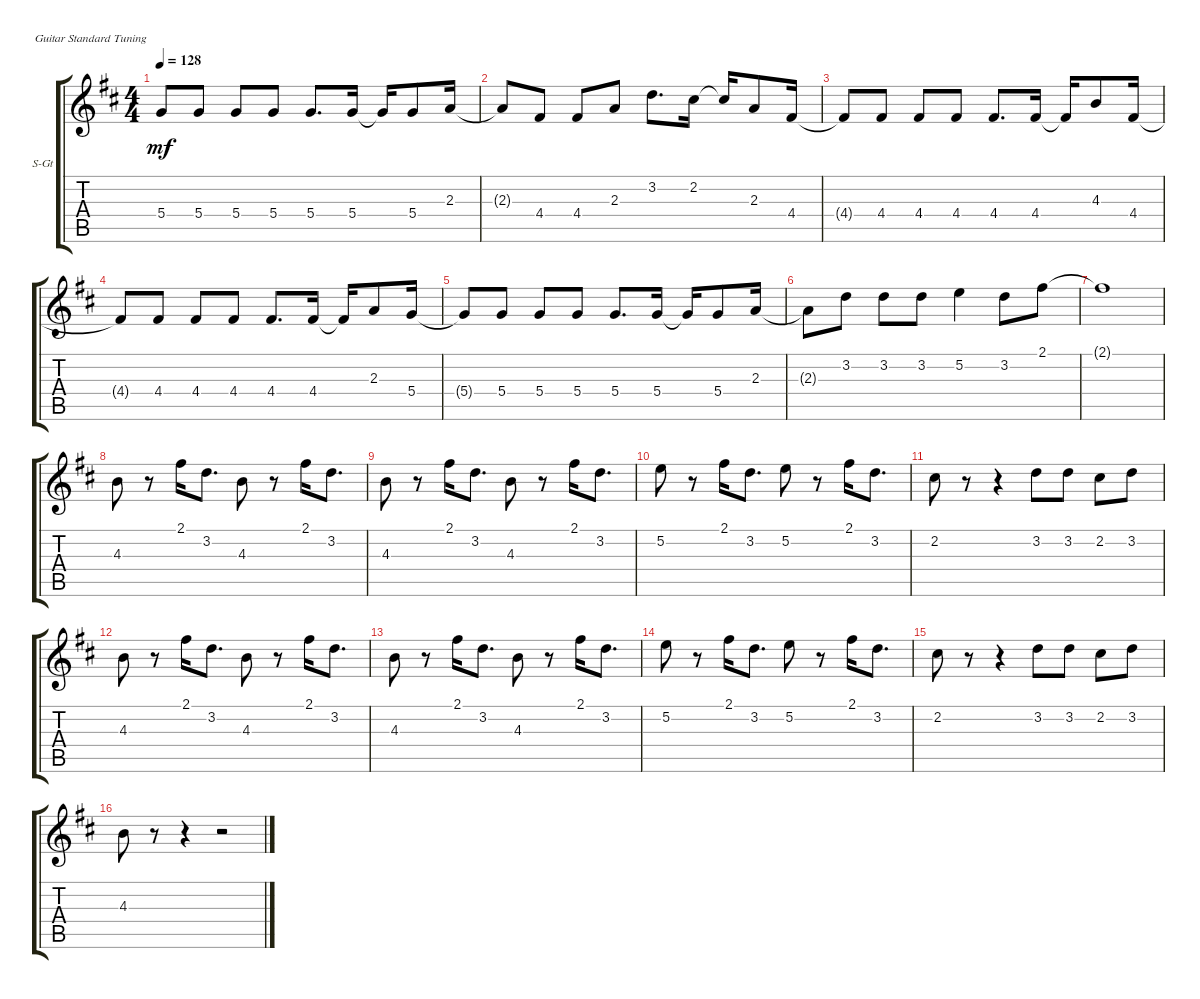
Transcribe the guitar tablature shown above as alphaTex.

\defaultSystemsLayout 4
\bracketExtendMode groupsimilarinstruments
\firstSystemTrackNameOrientation horizontal
\otherSystemsTrackNameOrientation horizontal
\track ("Steel Guitar" "S-Gt") {instrument acousticguitarsteel}
\staff {score tabs}
\tuning (E4 B3 G3 D3 A2 E2)
\ts (4 4)
\tempo 128
\clef g2
\ks bminor
5.4{t}.8{dy mf} 5.4.8 5.4.8 5.4.8 5.4.8{d} 5.4.16 5.4{t}.16 5.4.8 2.3.16 |
2.3{t}.8 4.4.8 4.4.8 2.3.8 3.2.8{d} 2.2.16 2.2{t}.16 2.3.8 4.4.16 |
4.4{t}.8 4.4.8 4.4.8 4.4.8 4.4.8{d} 4.4.16 4.4{t}.16 4.3.8 4.4.16 |
4.4{t}.8 4.4.8 4.4.8 4.4.8 4.4.8{d} 4.4.16 4.4{t}.16 2.3.8 5.4.16 |
5.4{t}.8 5.4.8 5.4.8 5.4.8 5.4.8{d} 5.4.16 5.4{t}.16 5.4.8 2.3.16 |
2.3{t}.8 3.2.8 3.2.8 3.2.8 5.2.4 3.2.8 2.1.8 |
2.1{t}.1 |
4.3.8 r.8 2.1.16 3.2.8{d} 4.3.8 r.8 2.1.16 3.2.8{d} |
4.3.8 r.8 2.1.16 3.2.8{d} 4.3.8 r.8 2.1.16 3.2.8{d} |
5.2.8 r.8 2.1.16 3.2.8{d} 5.2.8 r.8 2.1.16 3.2.8{d} |
2.2.8 r.8 r.4 3.2.8 3.2.8 2.2.8 3.2.8 |
4.3.8 r.8 2.1.16 3.2.8{d} 4.3.8 r.8 2.1.16 3.2.8{d} |
4.3.8 r.8 2.1.16 3.2.8{d} 4.3.8 r.8 2.1.16 3.2.8{d} |
5.2.8 r.8 2.1.16 3.2.8{d} 5.2.8 r.8 2.1.16 3.2.8{d} |
2.2.8 r.8 r.4 3.2.8 3.2.8 2.2.8 3.2.8 |
4.3.8 r.8 r.4 r.2
